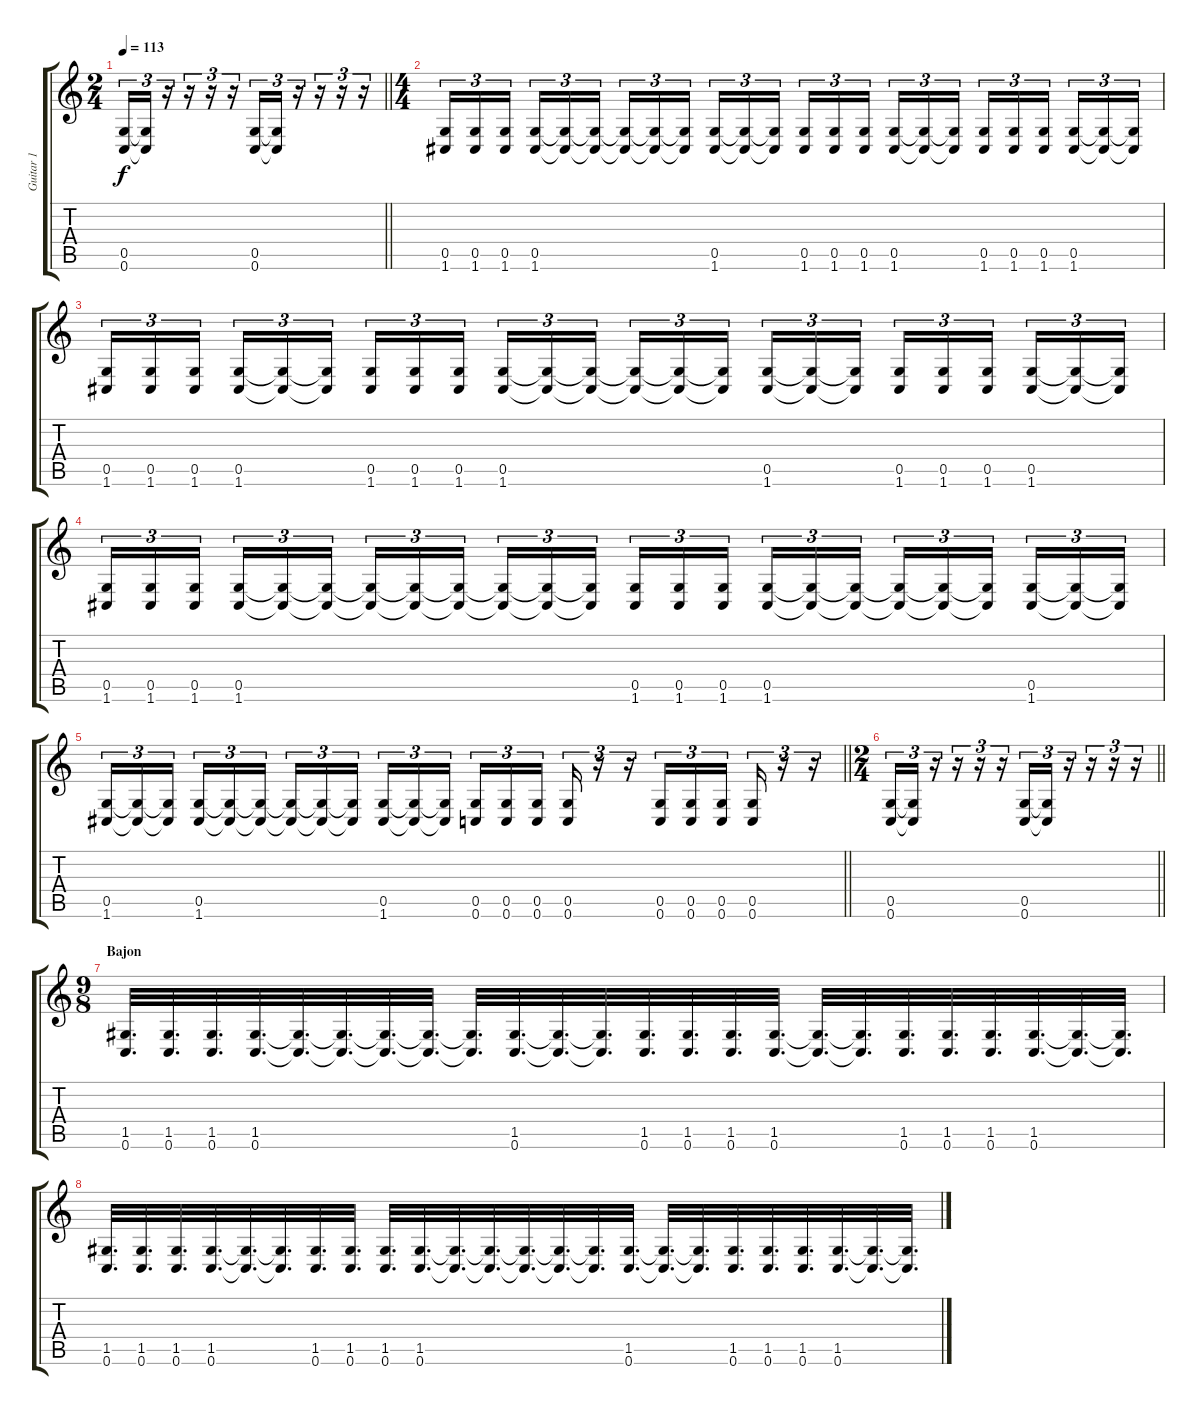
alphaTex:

\track ("Guitar 1" "Guitar 1") {instrument overdrivenguitar}
\staff {score tabs}
\tuning (D4 A3 F3 C3 G2 C2) {hide}
\ts (2 4)
\tempo 113
\clef g2
\barLineRight lightlight
\ks c
(0.5 0.6).16{tu (3 2) dy f} (0.5{t} 0.6{t}).16{tu (3 2)} r.16{tu (3 2)} r.16{tu (3 2)} r.16{tu (3 2)} r.16{tu (3 2)} (0.5 0.6).16{tu (3 2)} (0.5{t} 0.6{t}).16{tu (3 2)} r.16{tu (3 2)} r.16{tu (3 2)} r.16{tu (3 2)} r.16{tu (3 2)} |
\ts (4 4)
\section ("" "")
(0.5 1.6).16{tu (3 2)} (0.5 1.6).16{tu (3 2)} (0.5 1.6).16{tu (3 2) beam splitsecondary} (0.5 1.6).16{tu (3 2)} (0.5{t} 1.6{t}).16{tu (3 2)} (0.5{t} 1.6{t}).16{tu (3 2)} (0.5{t} 1.6{t}).16{tu (3 2)} (0.5{t} 1.6{t}).16{tu (3 2)} (0.5{t} 1.6{t}).16{tu (3 2) beam splitsecondary} (0.5 1.6).16{tu (3 2)} (0.5{t} 1.6{t}).16{tu (3 2)} (0.5{t} 1.6{t}).16{tu (3 2)} (0.5 1.6).16{tu (3 2)} (0.5 1.6).16{tu (3 2)} (0.5 1.6).16{tu (3 2) beam splitsecondary} (0.5 1.6).16{tu (3 2)} (0.5{t} 1.6{t}).16{tu (3 2)} (0.5{t} 1.6{t}).16{tu (3 2)} (0.5 1.6).16{tu (3 2)} (0.5 1.6).16{tu (3 2)} (0.5 1.6).16{tu (3 2) beam splitsecondary} (0.5 1.6).16{tu (3 2)} (0.5{t} 1.6{t}).16{tu (3 2)} (0.5{t} 1.6{t}).16{tu (3 2)} |
(0.5 1.6).16{tu (3 2)} (0.5 1.6).16{tu (3 2)} (0.5 1.6).16{tu (3 2) beam splitsecondary} (0.5 1.6).16{tu (3 2)} (0.5{t} 1.6{t}).16{tu (3 2)} (0.5{t} 1.6{t}).16{tu (3 2)} (0.5 1.6).16{tu (3 2)} (0.5 1.6).16{tu (3 2)} (0.5 1.6).16{tu (3 2) beam splitsecondary} (0.5 1.6).16{tu (3 2)} (0.5{t} 1.6{t}).16{tu (3 2)} (0.5{t} 1.6{t}).16{tu (3 2)} (0.5{t} 1.6{t}).16{tu (3 2)} (0.5{t} 1.6{t}).16{tu (3 2)} (0.5{t} 1.6{t}).16{tu (3 2) beam splitsecondary} (0.5 1.6).16{tu (3 2)} (0.5{t} 1.6{t}).16{tu (3 2)} (0.5{t} 1.6{t}).16{tu (3 2)} (0.5 1.6).16{tu (3 2)} (0.5 1.6).16{tu (3 2)} (0.5 1.6).16{tu (3 2) beam splitsecondary} (0.5 1.6).16{tu (3 2)} (0.5{t} 1.6{t}).16{tu (3 2)} (0.5{t} 1.6{t}).16{tu (3 2)} |
(0.5 1.6).16{tu (3 2)} (0.5 1.6).16{tu (3 2)} (0.5 1.6).16{tu (3 2) beam splitsecondary} (0.5 1.6).16{tu (3 2)} (0.5{t} 1.6{t}).16{tu (3 2)} (0.5{t} 1.6{t}).16{tu (3 2)} (0.5{t} 1.6{t}).16{tu (3 2)} (0.5{t} 1.6{t}).16{tu (3 2)} (0.5{t} 1.6{t}).16{tu (3 2) beam splitsecondary} (0.5{t} 1.6{t}).16{tu (3 2)} (0.5{t} 1.6{t}).16{tu (3 2)} (0.5{t} 1.6{t}).16{tu (3 2)} (0.5 1.6).16{tu (3 2)} (0.5 1.6).16{tu (3 2)} (0.5 1.6).16{tu (3 2) beam splitsecondary} (0.5 1.6).16{tu (3 2)} (0.5{t} 1.6{t}).16{tu (3 2)} (0.5{t} 1.6{t}).16{tu (3 2)} (0.5{t} 1.6{t}).16{tu (3 2)} (0.5{t} 1.6{t}).16{tu (3 2)} (0.5{t} 1.6{t}).16{tu (3 2) beam splitsecondary} (0.5 1.6).16{tu (3 2)} (0.5{t} 1.6{t}).16{tu (3 2)} (0.5{t} 1.6{t}).16{tu (3 2)} |
\barLineRight lightlight
(0.5 1.6).16{tu (3 2)} (0.5{t} 1.6{t}).16{tu (3 2)} (0.5{t} 1.6{t}).16{tu (3 2) beam splitsecondary} (0.5 1.6).16{tu (3 2)} (0.5{t} 1.6{t}).16{tu (3 2)} (0.5{t} 1.6{t}).16{tu (3 2)} (0.5{t} 1.6{t}).16{tu (3 2)} (0.5{t} 1.6{t}).16{tu (3 2)} (0.5{t} 1.6{t}).16{tu (3 2) beam splitsecondary} (0.5 1.6).16{tu (3 2)} (0.5{t} 1.6{t}).16{tu (3 2)} (0.5{t} 1.6{t}).16{tu (3 2)} (0.5 0.6).16{tu (3 2)} (0.5 0.6).16{tu (3 2)} (0.5 0.6).16{tu (3 2) beam splitsecondary} (0.5 0.6).16{tu (3 2)} r.16{tu (3 2)} r.16{tu (3 2)} (0.5 0.6).16{tu (3 2)} (0.5 0.6).16{tu (3 2)} (0.5 0.6).16{tu (3 2) beam splitsecondary} (0.5 0.6).16{tu (3 2)} r.16{tu (3 2)} r.16{tu (3 2)} |
\ts (2 4)
\barLineRight lightlight
(0.5 0.6).16{tu (3 2)} (0.5{t} 0.6{t}).16{tu (3 2)} r.16{tu (3 2)} r.16{tu (3 2)} r.16{tu (3 2)} r.16{tu (3 2)} (0.5 0.6).16{tu (3 2)} (0.5{t} 0.6{t}).16{tu (3 2)} r.16{tu (3 2)} r.16{tu (3 2)} r.16{tu (3 2)} r.16{tu (3 2)} |
\ts (9 8)
\section ("" "Bajon")
(1.5 0.6).32{d} (1.5 0.6).32{d} (1.5 0.6).32{d} (1.5 0.6).32{d} (1.5{t} 0.6{t}).32{d} (1.5{t} 0.6{t}).32{d} (1.5{t} 0.6{t}).32{d} (1.5{t} 0.6{t}).32{d} (1.5{t} 0.6{t}).32{d} (1.5 0.6).32{d} (1.5{t} 0.6{t}).32{d} (1.5{t} 0.6{t}).32{d} (1.5 0.6).32{d} (1.5 0.6).32{d} (1.5 0.6).32{d} (1.5 0.6).32{d} (1.5{t} 0.6{t}).32{d} (1.5{t} 0.6{t}).32{d} (1.5 0.6).32{d} (1.5 0.6).32{d} (1.5 0.6).32{d} (1.5 0.6).32{d} (1.5{t} 0.6{t}).32{d} (1.5{t} 0.6{t}).32{d} |
(1.5 0.6).32{d} (1.5 0.6).32{d} (1.5 0.6).32{d} (1.5 0.6).32{d} (1.5{t} 0.6{t}).32{d} (1.5{t} 0.6{t}).32{d} (1.5 0.6).32{d} (1.5 0.6).32{d} (1.5 0.6).32{d} (1.5 0.6).32{d} (1.5{t} 0.6{t}).32{d} (1.5{t} 0.6{t}).32{d} (1.5{t} 0.6{t}).32{d} (1.5{t} 0.6{t}).32{d} (1.5{t} 0.6{t}).32{d} (1.5 0.6).32{d} (1.5{t} 0.6{t}).32{d} (1.5{t} 0.6{t}).32{d} (1.5 0.6).32{d} (1.5 0.6).32{d} (1.5 0.6).32{d} (1.5 0.6).32{d} (1.5{t} 0.6{t}).32{d} (1.5{t} 0.6{t}).32{d}
